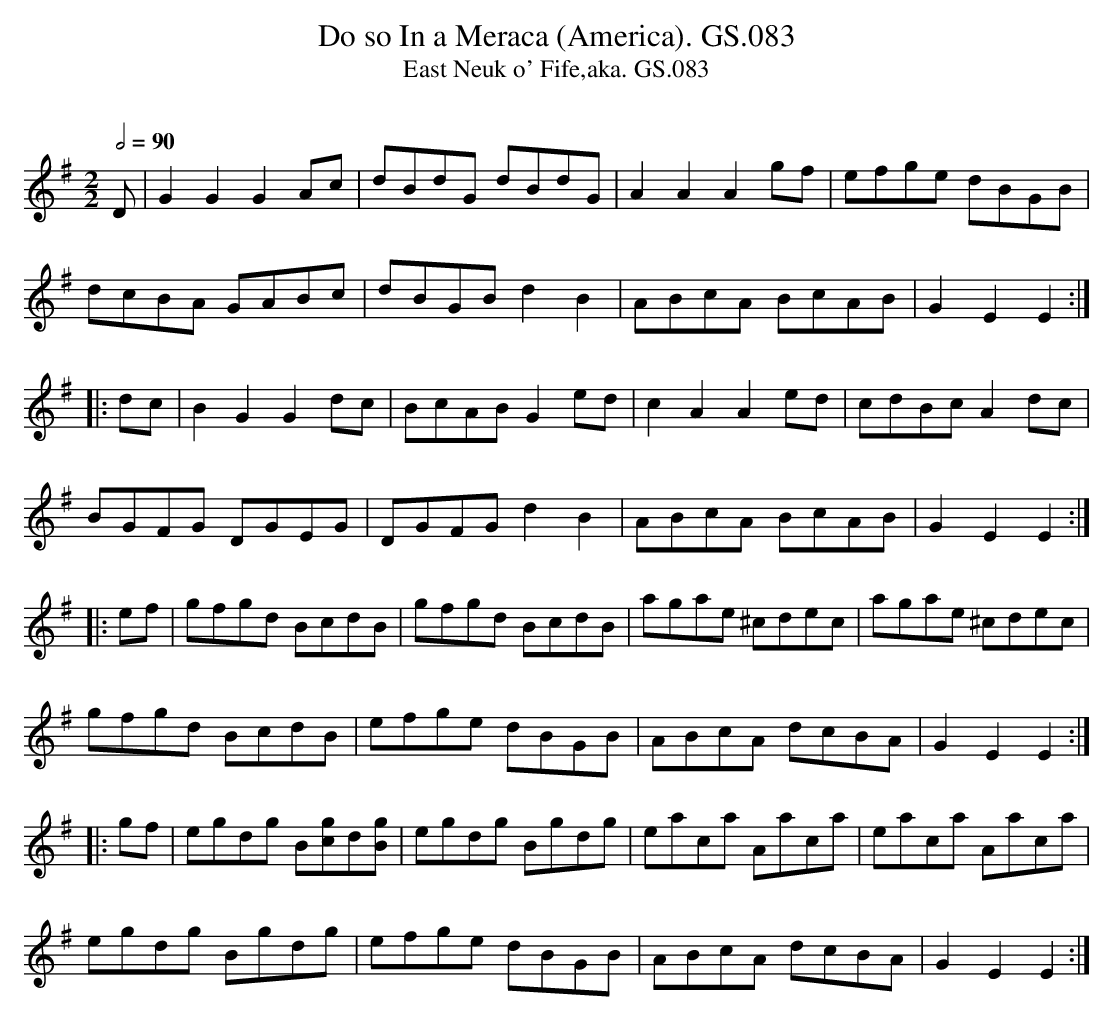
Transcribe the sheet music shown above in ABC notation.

X:1
T:Do so In a Meraca (America). GS.083
T:East Neuk o' Fife,aka. GS.083
M:2/2
L:1/8
Q:1/2=90
O:
K:E minor
D | G2G2G2 Ac | dBdG dBdG | A2A2A2 gf | efge dBGB |
dcBA GABc | dBGB d2 B2 | ABcA BcAB | G2 E2E2 :|
|:dc | B2G2G2 dc | BcAB G2 ed | c2A2A2 ed | cdBc A2  dc |
BGFG DGEG | DGFG d2B2 | ABcA BcAB | G2E2E2 :|
|: ef | gfgd BcdB | gfgd BcdB | agae ^cdec | agae ^cdec |
gfgd BcdB | efge dBGB | ABcA dcBA | G2E2E2 :|
|:gf | egdg B[cg]d[Bg] |egdg Bgdg | eaca Aaca |eaca Aaca |
egdg Bgdg | efge dBGB | ABcA dcBA | G2E2E2 :|
